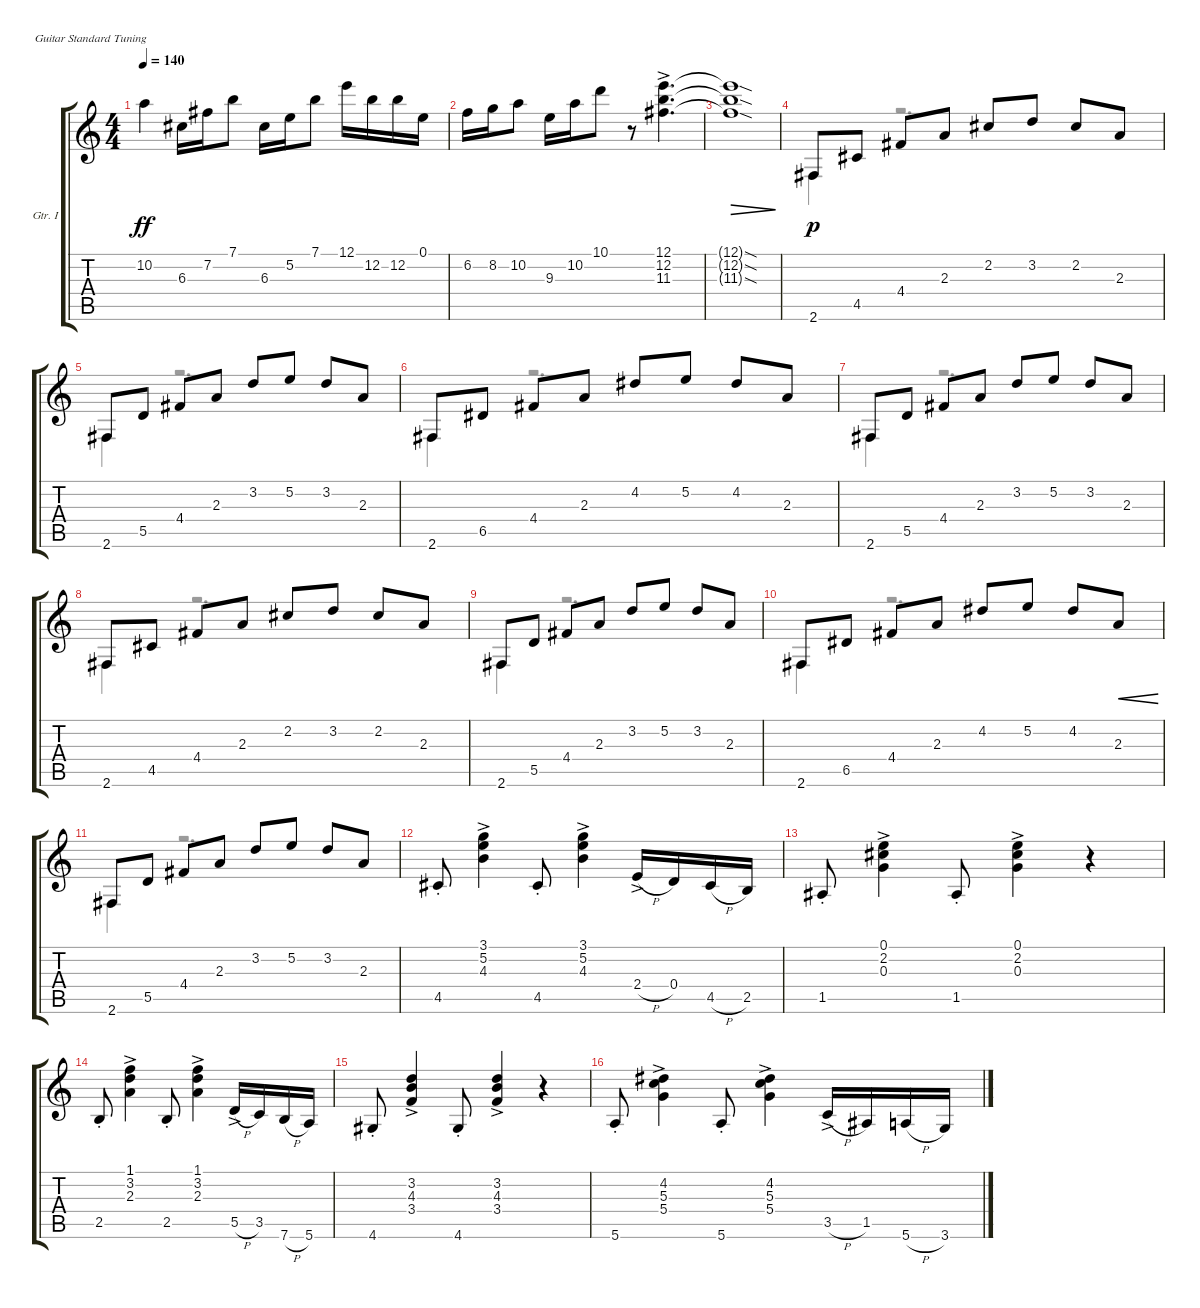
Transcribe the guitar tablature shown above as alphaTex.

\bracketExtendMode groupsimilarinstruments
\firstSystemTrackNameOrientation horizontal
\otherSystemsTrackNameOrientation horizontal
\track ("Gtr. I" "Gtr. I") {instrument acousticguitarnylon}
\staff {score tabs}
\tuning (E4 B3 G3 D3 A2 E2)
\voice
\ts (4 4)
\tempo 140
\clef g2
\ks c
10.2.4{dy ff} 6.3.16 7.2.16 7.1.8 6.3.16 5.2.16 7.1.8 12.1.16 12.2.16 12.2.16 0.1.16 |
6.2.16 8.2.16 10.2.8 9.3.16 10.2.16 10.1.8 r.8 (12.1{ac} 12.2{ac} 11.3{ac}).4{d} |
(12.1{sod t} 12.2{sod t} 11.3{sod t}).1{dec} |
2.6.8{dy p} 4.5.8 4.4.8 2.3.8 2.2.8 3.2.8 2.2.8 2.3.8 |
2.6.8 5.5.8 4.4.8 2.3.8 3.2.8 5.2.8 3.2.8 2.3.8 |
2.6.8 6.5.8 4.4.8 2.3.8 4.2.8 5.2.8 4.2.8 2.3.8 |
2.6.8 5.5.8 4.4.8 2.3.8 3.2.8 5.2.8 3.2.8 2.3.8 |
2.6.8 4.5.8 4.4.8 2.3.8 2.2.8 3.2.8 2.2.8 2.3.8 |
2.6.8 5.5.8 4.4.8 2.3.8 3.2.8 5.2.8 3.2.8 2.3.8 |
2.6.8 6.5.8 4.4.8 2.3.8 4.2.8 5.2.8 4.2.8 2.3.8{cre} |
2.6.8 5.5.8 4.4.8 2.3.8 3.2.8 5.2.8 3.2.8 2.3.8 |
4.5{st}.8 (3.1{ac} 5.2{ac} 4.3{ac}).4 4.5{st}.8 (3.1{ac} 5.2{ac} 4.3{ac}).4 2.4{h ac}.16 0.4.16 4.5{h}.16 2.5.16 |
1.5{st}.8 (0.1{ac} 2.2{ac} 0.3{ac}).4 1.5{st}.8 (0.1{ac} 2.2{ac} 0.3{ac}).4 r.4 |
2.5{st}.8 (1.1{ac} 3.2{ac} 2.3{ac}).4 2.5{st}.8 (1.1{ac} 3.2{ac} 2.3{ac}).4 5.5{h ac}.16 3.5.16 7.6{h}.16 5.6.16 |
4.6{st}.8 (3.2{ac} 4.3{ac} 3.4{ac}).4 4.6{st}.8 (3.2{ac} 4.3{ac} 3.4{ac}).4 r.4 |
5.6{st}.8 (4.2{ac} 5.3{ac} 5.4{ac}).4 5.6{st}.8 (4.2{ac} 5.3{ac} 5.4{ac}).4 3.5{h ac}.16 1.5.16 5.6{h}.16 3.6.16
\voice
\clef g2
\ottava regular
\simile none
\ks c
|
|
|
2.6.4{dy p} r.2{d} |
2.6.4 r.2{d} |
2.6.4 r.2{d} |
2.6.4 r.2{d} |
2.6.4 r.2{d} |
2.6.4 r.2{d} |
2.6.4 r.2{d} |
2.6.4 r.2{d} |
|
|
|
|
